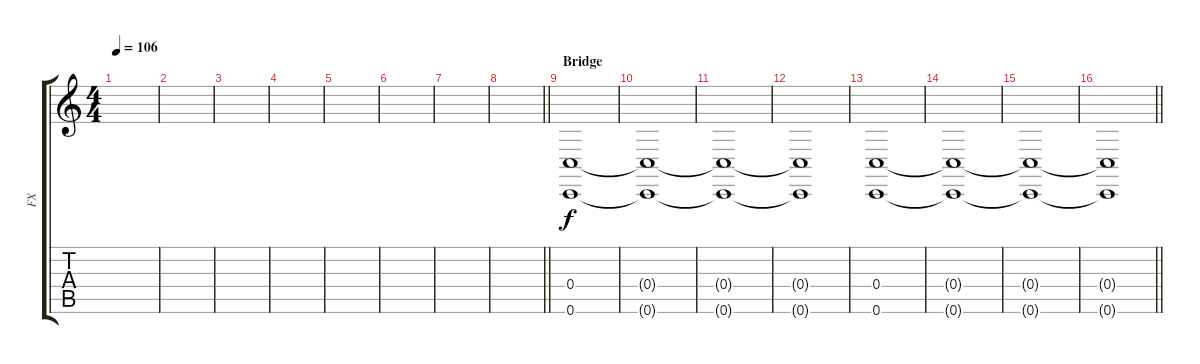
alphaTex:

\track ("FX" "FX") {instrument choiraahs}
\staff {score tabs}
\tuning (D4 A3 F3 C3 G2 C2) {hide}
\ts (4 4)
\section ("" "")
\tempo 106
\clef g2
\ks c
|
|
|
|
|
|
|
\barLineRight lightlight
|
\section ("" "Bridge")
(0.4 0.6).1{volume 6 instrument choiraahs} |
(0.4{t} 0.6{t}).1 |
(0.4{t} 0.6{t}).1 |
(0.4{t} 0.6{t}).1 |
(0.4 0.6).1 |
(0.4{t} 0.6{t}).1 |
(0.4{t} 0.6{t}).1 |
\barLineRight lightlight
(0.4{t} 0.6{t}).1
